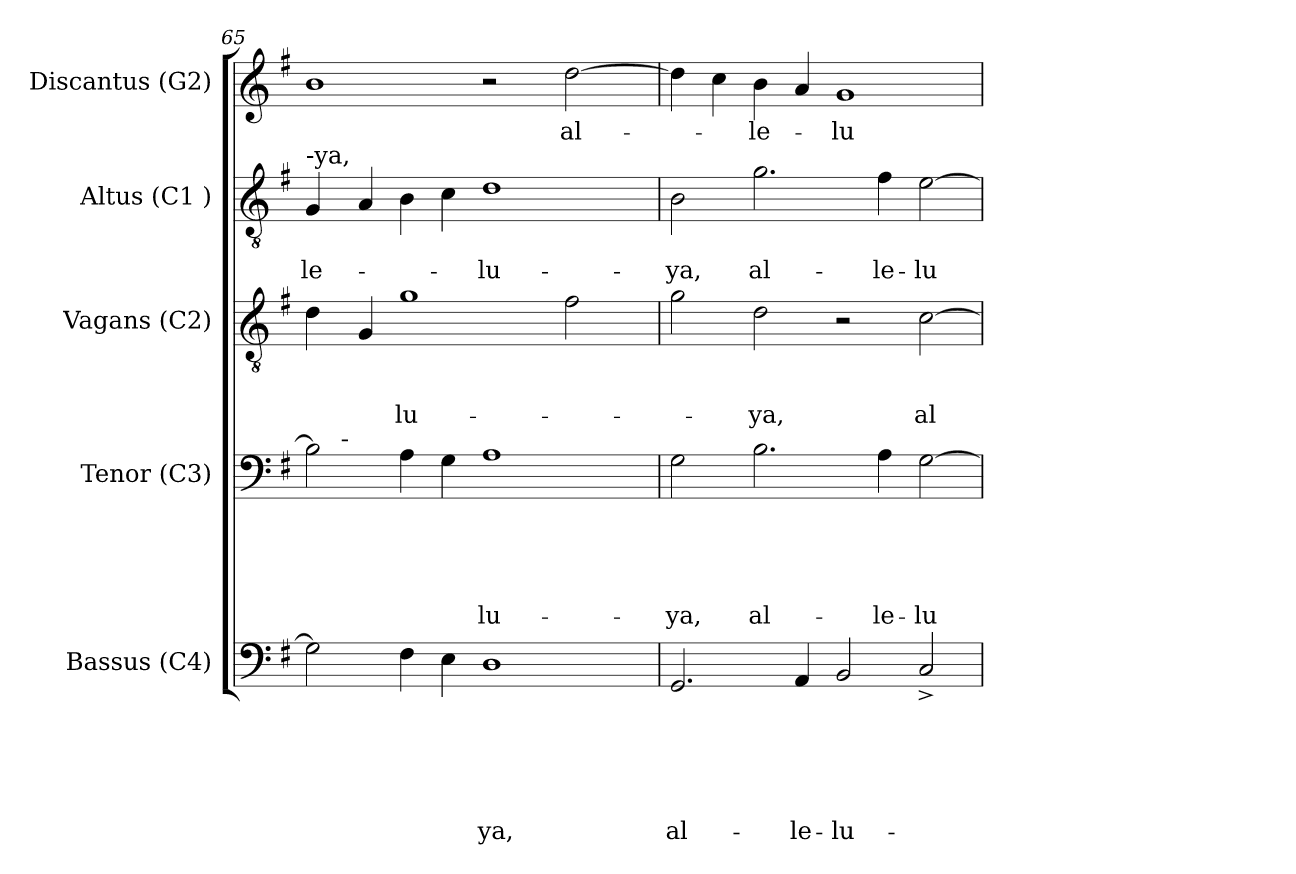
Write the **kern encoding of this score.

**kern	**text	**text	**text	**text	**text	**text	**kern	**text	**text	**text	**text	**text	**kern	**text	**text	**text	**kern	**text	**text	**kern	**text
*part5	*part5	*part5	*part5	*part5	*part5	*part5	*part4	*part4	*part4	*part4	*part4	*part4	*part3	*part3	*part3	*part3	*part2	*part2	*part2	*part1	*part1
*staff5	*staff5	*staff5	*staff5	*staff5	*staff5	*staff5	*staff4	*staff4	*staff4	*staff4	*staff4	*staff4	*staff3	*staff3	*staff3	*staff3	*staff2	*staff2	*staff2	*staff1	*staff1
*I"Bassus (C4)	*	*	*	*	*	*	*I"Tenor (C3)	*	*	*	*	*	*I"Vagans (C2)	*	*	*	*I"Altus (C1 )	*	*	*I"Discantus (G2)	*
*I'B.	*	*	*	*	*	*	*I'T.	*	*	*	*	*	*I'V.	*	*	*	*I'A.	*	*	*I'D.	*
!!LO:LB:g=z
*clefF4	*	*	*	*	*	*	*clefF4	*	*	*	*	*	*clefGv2	*	*	*	*clefGv2	*	*	*clefG2	*
*k[f#]	*	*	*	*	*	*	*k[f#]	*	*	*	*	*	*k[f#]	*	*	*	*k[f#]	*	*	*k[f#]	*
*G:	*	*	*	*	*	*	*G:	*	*	*	*	*	*G:	*	*	*	*G:	*	*	*G:	*
=65	=65	=65	=65	=65	=65	=65	=65	=65	=65	=65	=65	=65	=65	=65	=65	=65	=65	=65	=65	=65	=65
!	!	!	!	!	!	!	!	!	!	!	!	!	!	!	!	!	!LO:TX:a:t=-ya,	!	!	!	!
!	!	!	!	!	!	!	!	!	!	!	!	!	!	!	!	!	!	!	!LO:LY:b	!	!
*	*	*	*	*	*	*	*^	*	*	*	*	*	*	*	*	*	*	*	*	*	*
2G\]	.	.	.	.	.	.	2B\]	8.ryy	.	.	.	.	.	4d\	.	.	.	4G/	.	-le-	1b	.
!	!	!	!	!	!	!	!	!LO:TX:a:t=-	!	!	!	!	!	!	!	!	!	!	!	!	!	!
.	.	.	.	.	.	.	.	1ryy	.	.	.	.	.	.	.	.	.	.	.	.	.	.
.	.	.	.	.	.	.	.	.	.	.	.	.	.	4G/	.	.	.	4A/	.	.	.	.
!	!	!	!	!	!	!	!	!	!	!	!	!	!	!	!	!	!LO:LY:b	!	!	!	!	!
4F#\	.	.	.	.	.	.	4A\	.	.	.	.	.	.	1g	.	.	-lu-	4B\	.	.	.	.
4E\	.	.	.	.	.	.	4G\	.	.	.	.	.	.	.	.	.	.	4c\	.	.	.	.
!	!	!	!	!	!	!LO:LY:b	!	!	!	!	!	!	!LO:LY:b	!	!	!	!	!	!	!LO:LY:b	!	!
1D	.	.	.	.	.	-ya,	1A	.	.	.	.	.	-lu-	.	.	.	.	1d	.	-lu-	2r	.
.	.	.	.	.	.	.	.	2ryy	.	.	.	.	.	.	.	.	.	.	.	.	.	.
!	!	!	!	!	!	!	!	!	!	!	!	!	!	!	!	!	!	!	!	!	!	!LO:LY:b
.	.	.	.	.	.	.	.	.	.	.	.	.	.	2f#\	.	.	.	.	.	.	[>2dd\	-al-
.	.	.	.	.	.	.	.	4ryy	.	.	.	.	.	.	.	.	.	.	.	.	.	.
.	.	.	.	.	.	.	.	16ryy	.	.	.	.	.	.	.	.	.	.	.	.	.	.
=66	=66	=66	=66	=66	=66	=66	=66	=66	=66	=66	=66	=66	=66	=66	=66	=66	=66	=66	=66	=66	=66	=66
!	!	!	!	!	!	!LO:LY:b	!	!	!	!	!	!	!LO:LY:b	!	!	!	!	!	!	!LO:LY:b	!	!
*	*	*	*	*	*	*	*v	*v	*	*	*	*	*	*	*	*	*	*	*	*	*	*
2.GG/	.	.	.	.	.	al-	2G\	.	.	.	.	-ya,	2g\	.	.	.	2B\	.	-ya,	4dd\]	.
.	.	.	.	.	.	.	.	.	.	.	.	.	.	.	.	.	.	.	.	4cc\	.
!	!	!	!	!	!	!	!	!	!	!	!	!LO:LY:b	!	!	!	!LO:LY:b	!	!	!LO:LY:b	!	!LO:LY:b
.	.	.	.	.	.	.	2.B\	.	.	.	.	al-	2d\	.	.	-ya,	2.g\	.	al-	4b\	-le-
!	!	!	!	!	!	!LO:LY:b	!	!	!	!	!	!	!	!	!	!	!	!	!	!	!
4AA/	.	.	.	.	.	-le-	.	.	.	.	.	.	.	.	.	.	.	.	.	4a/	.
!	!	!	!	!	!	!LO:LY:b	!	!	!	!	!	!	!	!	!	!	!	!	!	!	!LO:LY:b
2BB/	.	.	.	.	.	-lu-	.	.	.	.	.	.	2r	.	.	.	.	.	.	1g	-lu-
!	!	!	!	!	!	!	!	!	!	!	!	!LO:LY:b	!	!	!	!	!	!	!LO:LY:b	!	!
.	.	.	.	.	.	.	4A\	.	.	.	.	-le-	.	.	.	.	4f#\	.	-le-	.	.
!	!	!	!	!	!	!	!	!	!	!	!	!LO:LY:b	!	!	!	!LO:LY:b	!	!	!LO:LY:b	!	!
2C^</	.	.	.	.	.	.	[>2G\	.	.	.	.	-lu-	[>2c\	.	.	al-	[>2e\	.	-lu-	.	.
=	=	=	=	=	=	=	=	=	=	=	=	=	=	=	=	=	=	=	=	=	=
*-	*-	*-	*-	*-	*-	*-	*-	*-	*-	*-	*-	*-	*-	*-	*-	*-	*-	*-	*-	*-	*-
